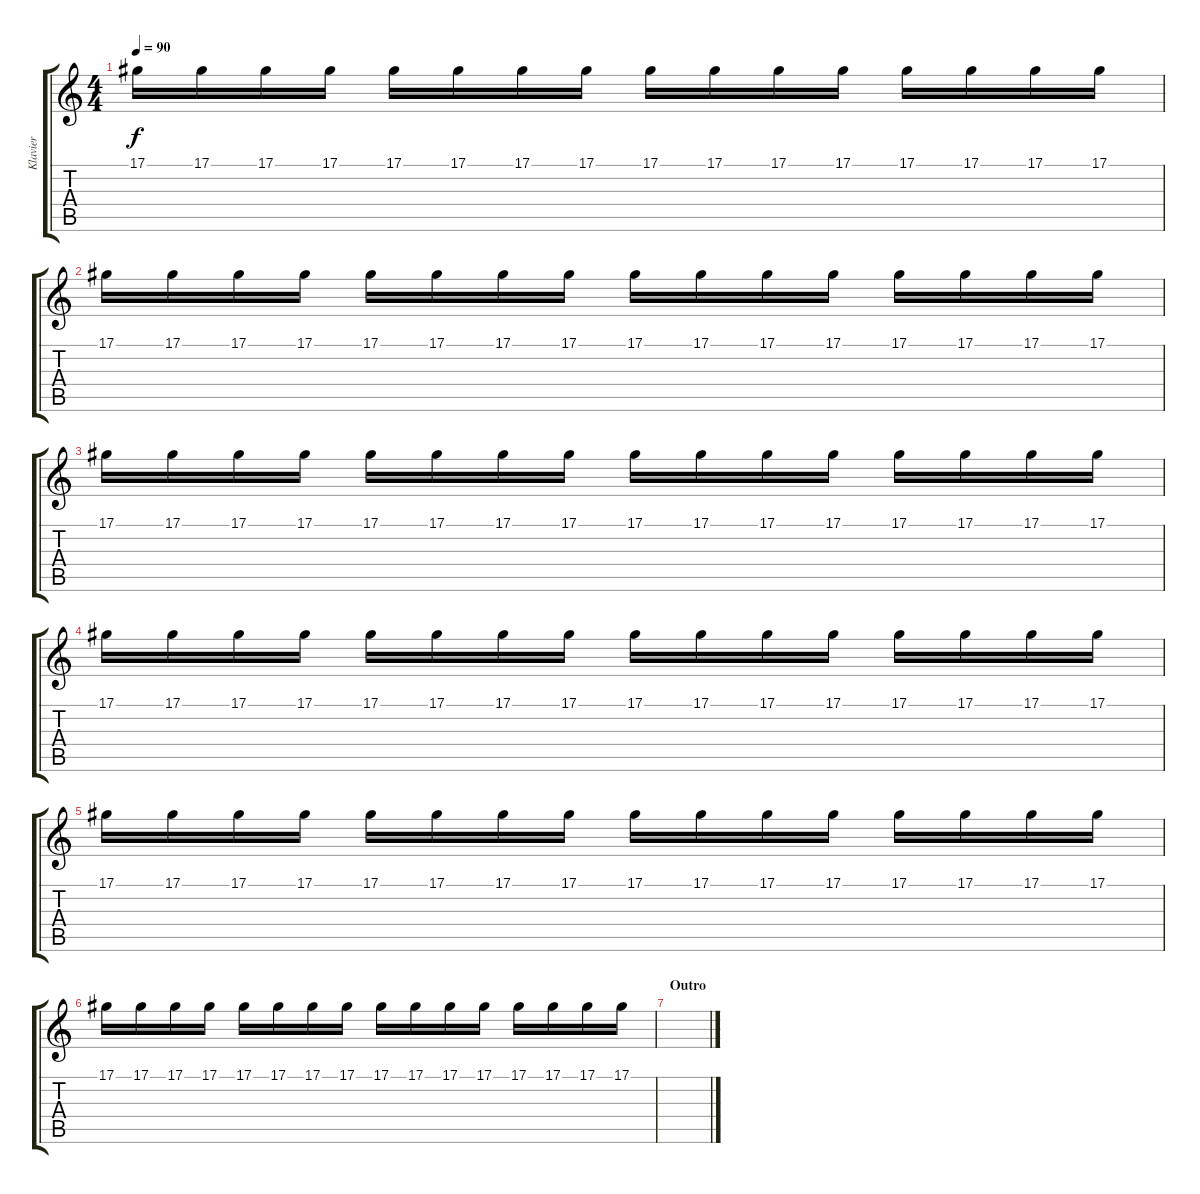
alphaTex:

\track ("Klavier" "Klavier") {instrument honkytonkpiano}
\staff {score tabs}
\tuning (Eb4 Bb3 Gb3 Db3 Ab2 Eb2) {hide}
\ts (4 4)
\tempo 90
\clef g2
\ks c
17.1.16{dy f} 17.1.16 17.1.16 17.1.16 17.1.16 17.1.16 17.1.16 17.1.16 17.1.16 17.1.16 17.1.16 17.1.16 17.1.16 17.1.16 17.1.16 17.1.16 |
17.1.16 17.1.16 17.1.16 17.1.16 17.1.16 17.1.16 17.1.16 17.1.16 17.1.16 17.1.16 17.1.16 17.1.16 17.1.16 17.1.16 17.1.16 17.1.16 |
17.1.16{volume 3} 17.1.16 17.1.16 17.1.16 17.1.16 17.1.16 17.1.16 17.1.16 17.1.16 17.1.16 17.1.16 17.1.16 17.1.16 17.1.16 17.1.16 17.1.16 |
17.1.16 17.1.16 17.1.16 17.1.16 17.1.16 17.1.16 17.1.16 17.1.16 17.1.16 17.1.16 17.1.16 17.1.16 17.1.16 17.1.16 17.1.16 17.1.16 |
17.1.16{volume 0} 17.1.16 17.1.16 17.1.16 17.1.16 17.1.16 17.1.16 17.1.16 17.1.16 17.1.16 17.1.16 17.1.16 17.1.16 17.1.16 17.1.16 17.1.16 |
17.1.16 17.1.16 17.1.16 17.1.16 17.1.16 17.1.16 17.1.16 17.1.16 17.1.16 17.1.16 17.1.16 17.1.16 17.1.16 17.1.16 17.1.16 17.1.16 |
\section ("" "Outro")
